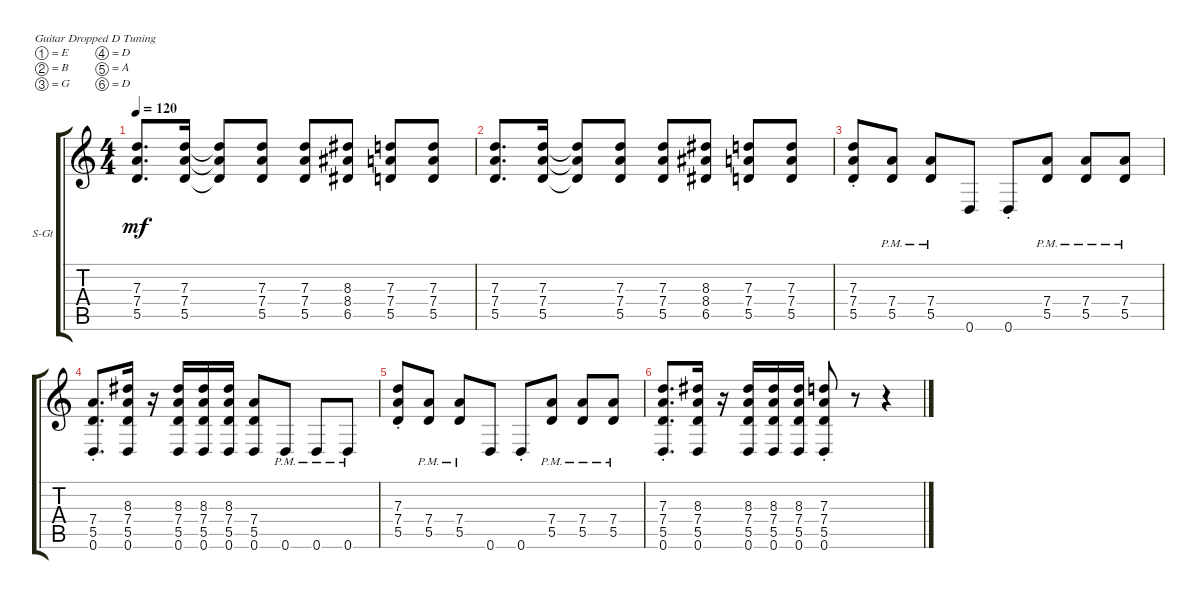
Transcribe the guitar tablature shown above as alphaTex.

\defaultSystemsLayout 4
\bracketExtendMode groupsimilarinstruments
\firstSystemTrackNameOrientation horizontal
\otherSystemsTrackNameOrientation horizontal
\track ("Steel Guitar" "S-Gt") {solo instrument acousticguitarsteel}
\staff {score tabs}
\tuning (E4 B3 G3 D3 A2 D2)
\ts (4 4)
\tempo 120
\clef g2
\ks c
(5.5 7.4 7.3).8{d dy mf} (5.5 7.4 7.3).16 (5.5{t} 7.4{t} 7.3{t}).8 (5.5 7.4 7.3).8 (5.5 7.4 7.3).8 (6.5 8.4 8.3).8 (5.5 7.4 7.3).8 (5.5 7.4 7.3).8 |
(5.5 7.4 7.3).8{d} (5.5 7.4 7.3).16 (5.5{t} 7.4{t} 7.3{t}).8 (5.5 7.4 7.3).8 (5.5 7.4 7.3).8 (6.5 8.4 8.3).8 (5.5 7.4 7.3).8 (5.5 7.4 7.3).8 |
(5.5{st} 7.4{st} 7.3{st}).8 (5.5{pm} 7.4{pm}).8 (7.4{pm} 5.5{pm}).8 0.6.8 0.6{st}.8 (7.4{pm} 5.5{pm}).8 (7.4{pm} 5.5{pm}).8 (7.4{pm} 5.5{pm}).8 |
(5.5{st} 7.4{st} 0.6{st}).8{d} (8.3 5.5 7.4 0.6).16 r.16 (8.3 5.5 7.4 0.6).16 (8.3 5.5 7.4 0.6).16 (8.3 5.5 7.4 0.6).16 (5.5 7.4 0.6).8 0.6{pm}.8 0.6{pm}.8 0.6{pm}.8 |
(5.5{st} 7.4{st} 7.3{st}).8 (5.5{pm} 7.4{pm}).8 (7.4{pm} 5.5{pm}).8 0.6.8 0.6{st}.8 (7.4{pm} 5.5{pm}).8 (7.4{pm} 5.5{pm}).8 (7.4{pm} 5.5{pm}).8 |
(5.5{st} 7.4{st} 0.6{st} 7.3{st}).8{d} (8.3 5.5 7.4 0.6).16 r.16 (8.3 5.5 7.4 0.6).16 (8.3 5.5 7.4 0.6).16 (8.3 5.5 7.4 0.6).16 (5.5{st} 7.4{st} 0.6{st} 7.3{st}).8 r.8 r.4
